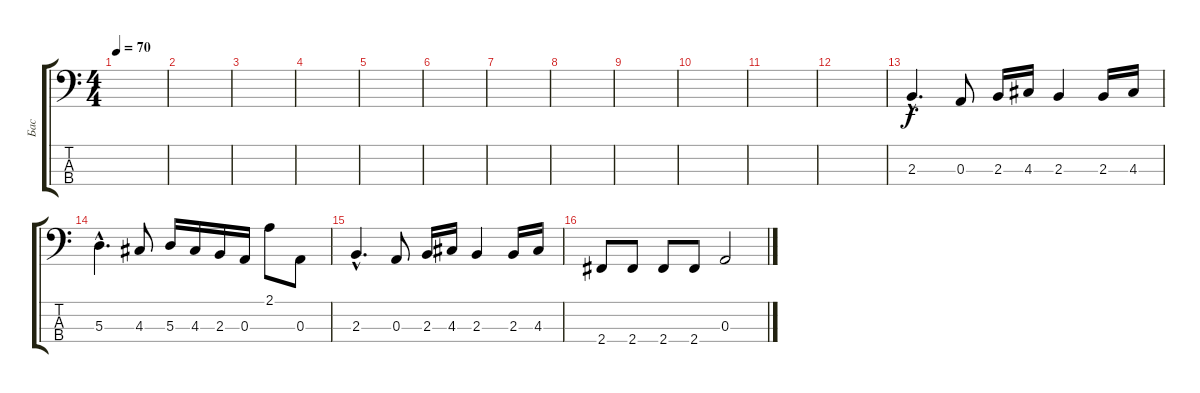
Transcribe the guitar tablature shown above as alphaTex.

\track ("Бас" "Бас") {instrument electricbassfinger}
\staff {score tabs}
\tuning (G2 D2 A1 E1) {hide}
\ts (4 4)
\tempo 70
\clef f4
\ks c
|
|
|
|
|
|
|
|
|
|
|
|
2.3{hac}.4{d} 0.3.8 2.3.16 4.3.16 2.3.4 2.3.16 4.3.16 |
5.3{hac}.4{d} 4.3.8 5.3.16 4.3.16 2.3.16 0.3.16 2.1.8 0.3.8 |
2.3{hac}.4{d} 0.3.8 2.3.16 4.3.16 2.3.4 2.3.16 4.3.16 |
2.4.8 2.4.8 2.4.8 2.4.8 0.3.2
